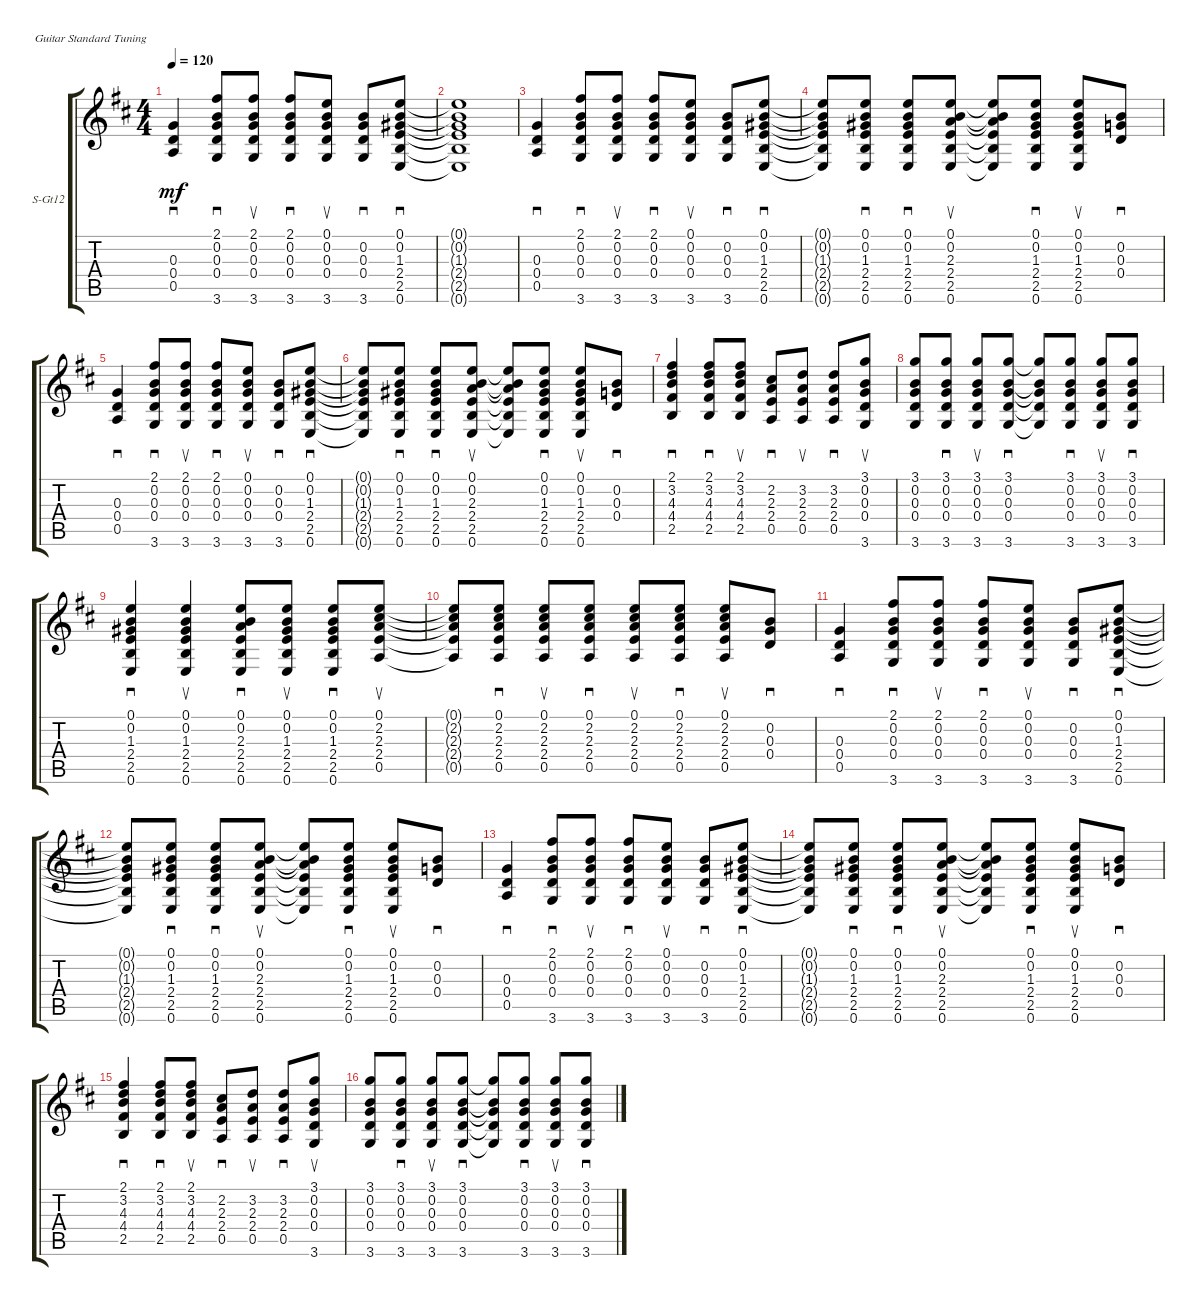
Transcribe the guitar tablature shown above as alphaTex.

\defaultSystemsLayout 4
\bracketExtendMode groupsimilarinstruments
\firstSystemTrackNameOrientation horizontal
\otherSystemsTrackNameOrientation horizontal
\track ("12 St. Steel Guitar" "S-Gt12") {instrument acousticguitarsteel}
\staff {score tabs}
\tuning (E4 B3 G3 D3 A2 E2)
\ts (4 4)
\tempo 120
\clef g2
\ks d
(0.5 0.4 0.3).4{sd dy mf instrument acousticguitarsteel} (2.1 0.2 0.3 0.4 3.6).8{sd} (3.6 0.4 0.3 0.2 2.1).8{su} (2.1 0.2 0.3 0.4 3.6).8{sd} (3.6 0.4 0.3 0.2 0.1).8{su} (0.2 0.3 0.4 3.6).8{sd} (0.6 2.5 2.4 0.2 1.3 0.1).8{sd} |
(0.1{t} 0.2{t} 1.3{t} 2.4{t} 2.5{t} 0.6{t}).1 |
(0.5 0.4 0.3).4{sd} (2.1 0.2 0.3 0.4 3.6).8{sd} (3.6 0.4 0.3 0.2 2.1).8{su} (2.1 0.2 0.3 0.4 3.6).8{sd} (3.6 0.4 0.3 0.2 0.1).8{su} (0.2 0.3 0.4 3.6).8{sd} (0.6 2.5 2.4 0.2 1.3 0.1).8{sd} |
(0.1{t} 0.2{t} 1.3{t} 2.4{t} 2.5{t} 0.6{t}).8 (0.6 2.5 2.4 1.3 0.2 0.1).8{sd} (0.1 0.2 0.6 2.5 2.4 1.3).8{sd} (0.1 0.2 2.3 2.4 2.5 0.6).8{su} (0.6{t} 2.5{t} 2.4{t} 2.3{t} 0.2{t} 0.1{t}).8 (0.1 0.2 1.3 2.4 2.5 0.6).8{sd} (1.3 2.4 2.5 0.6 0.1 0.2).8{su} (0.3 0.4 0.2).8{sd} |
(0.5 0.4 0.3).4{sd} (2.1 0.2 0.3 0.4 3.6).8{sd} (3.6 0.4 0.3 0.2 2.1).8{su} (2.1 0.2 0.3 0.4 3.6).8{sd} (3.6 0.4 0.3 0.2 0.1).8{su} (0.2 0.3 0.4 3.6).8{sd} (0.6 2.5 2.4 0.2 1.3 0.1).8{sd} |
(0.1{t} 0.2{t} 1.3{t} 2.4{t} 2.5{t} 0.6{t}).8 (0.6 2.5 2.4 1.3 0.2 0.1).8{sd} (0.1 0.2 0.6 2.5 2.4 1.3).8{sd} (0.1 0.2 2.3 2.4 2.5 0.6).8{su} (0.6{t} 2.5{t} 2.4{t} 2.3{t} 0.2{t} 0.1{t}).8 (0.1 0.2 1.3 2.4 2.5 0.6).8{sd} (0.6 2.5 2.4 1.3 0.2 0.1).8{su} (0.2 0.3 0.4).8{sd} |
(2.5 4.4 4.3 3.2 2.1).4{sd} (2.1 3.2 4.3 4.4 2.5).8{sd} (2.5 4.4 4.3 3.2 2.1).8{su} (2.2 2.3 2.4 0.5).8{sd} (0.5 2.4 2.3 3.2).8{su} (3.2 2.3 2.4 0.5).8{sd} (3.6 0.4 0.3 0.2 3.1).8{su} |
(3.1 0.2 0.3 0.4 3.6).8 (3.6 0.4 0.3 0.2 3.1).8{sd} (3.6 0.4 0.3 0.2 3.1).8{su} (3.6 0.4 0.3 0.2 3.1).8{sd} (3.1{t} 0.2{t} 0.3{t} 0.4{t} 3.6{t}).8 (3.6 0.2 0.3 0.4 3.1).8{sd} (3.6 0.2 0.4 0.3 3.1).8{su} (3.6 0.4 0.3 0.2 3.1).8{sd} |
(0.1 0.2 1.3 2.4 2.5 0.6).4{sd} (2.4 1.3 0.2 0.1 0.6 2.5).4{su} (0.1 0.2 2.3 2.4 0.6 2.5).8{sd} (2.4 1.3 0.2 0.1 2.5 0.6).8{su} (0.2 1.3 0.6 2.5 2.4 0.1).8{sd} (2.4 2.3 2.2 0.1 0.5).8{su} |
(0.1{t} 2.2{t} 2.3{t} 2.4{t} 0.5{t}).8 (2.4 2.3 2.2 0.1 0.5).8{sd} (2.4 2.3 2.2 0.1 0.5).8{su} (2.4 2.3 2.2 0.1 0.5).8{sd} (2.4 2.3 2.2 0.1 0.5).8{su} (2.4 2.3 2.2 0.1 0.5).8{sd} (2.4 2.3 2.2 0.1 0.5).8{su} (0.4 0.3 0.2).8{sd} |
(0.5 0.4 0.3).4{sd} (2.1 0.2 0.3 0.4 3.6).8{sd} (3.6 0.4 0.3 0.2 2.1).8{su} (2.1 0.2 0.3 0.4 3.6).8{sd} (3.6 0.4 0.3 0.2 0.1).8{su} (0.2 0.3 0.4 3.6).8{sd} (0.6 2.5 2.4 0.2 1.3 0.1).8{sd} |
(0.1{t} 0.2{t} 1.3{t} 2.4{t} 2.5{t} 0.6{t}).8 (0.6 2.5 2.4 1.3 0.2 0.1).8{sd} (0.1 0.2 0.6 2.5 2.4 1.3).8{sd} (0.1 0.2 2.3 2.4 2.5 0.6).8{su} (0.6{t} 2.5{t} 2.4{t} 2.3{t} 0.2{t} 0.1{t}).8 (0.1 0.2 1.3 2.4 2.5 0.6).8{sd} (1.3 2.4 2.5 0.6 0.1 0.2).8{su} (0.3 0.4 0.2).8{sd} |
(0.5 0.4 0.3).4{sd} (2.1 0.2 0.3 0.4 3.6).8{sd} (3.6 0.4 0.3 0.2 2.1).8{su} (2.1 0.2 0.3 0.4 3.6).8{sd} (3.6 0.4 0.3 0.2 0.1).8{su} (0.2 0.3 0.4 3.6).8{sd} (0.6 2.5 2.4 0.2 1.3 0.1).8{sd} |
(0.1{t} 0.2{t} 1.3{t} 2.4{t} 2.5{t} 0.6{t}).8 (0.6 2.5 2.4 1.3 0.2 0.1).8{sd} (0.1 0.2 0.6 2.5 2.4 1.3).8{sd} (0.1 0.2 2.3 2.4 2.5 0.6).8{su} (0.6{t} 2.5{t} 2.4{t} 2.3{t} 0.2{t} 0.1{t}).8 (0.1 0.2 1.3 2.4 2.5 0.6).8{sd} (0.6 2.5 2.4 1.3 0.2 0.1).8{su} (0.2 0.3 0.4).8{sd} |
(2.5 4.4 4.3 3.2 2.1).4{sd} (2.1 3.2 4.3 4.4 2.5).8{sd} (2.5 4.4 4.3 3.2 2.1).8{su} (2.2 2.3 2.4 0.5).8{sd} (0.5 2.4 2.3 3.2).8{su} (3.2 2.3 2.4 0.5).8{sd} (3.6 0.4 0.3 0.2 3.1).8{su} |
(3.1 0.2 0.3 0.4 3.6).8 (3.6 0.4 0.3 0.2 3.1).8{sd} (3.6 0.4 0.3 0.2 3.1).8{su} (3.6 0.4 0.3 0.2 3.1).8{sd} (3.1{t} 0.2{t} 0.3{t} 0.4{t} 3.6{t}).8 (3.6 0.2 0.3 0.4 3.1).8{sd} (3.6 0.2 0.4 0.3 3.1).8{su} (3.6 0.4 0.3 0.2 3.1).8{sd}
